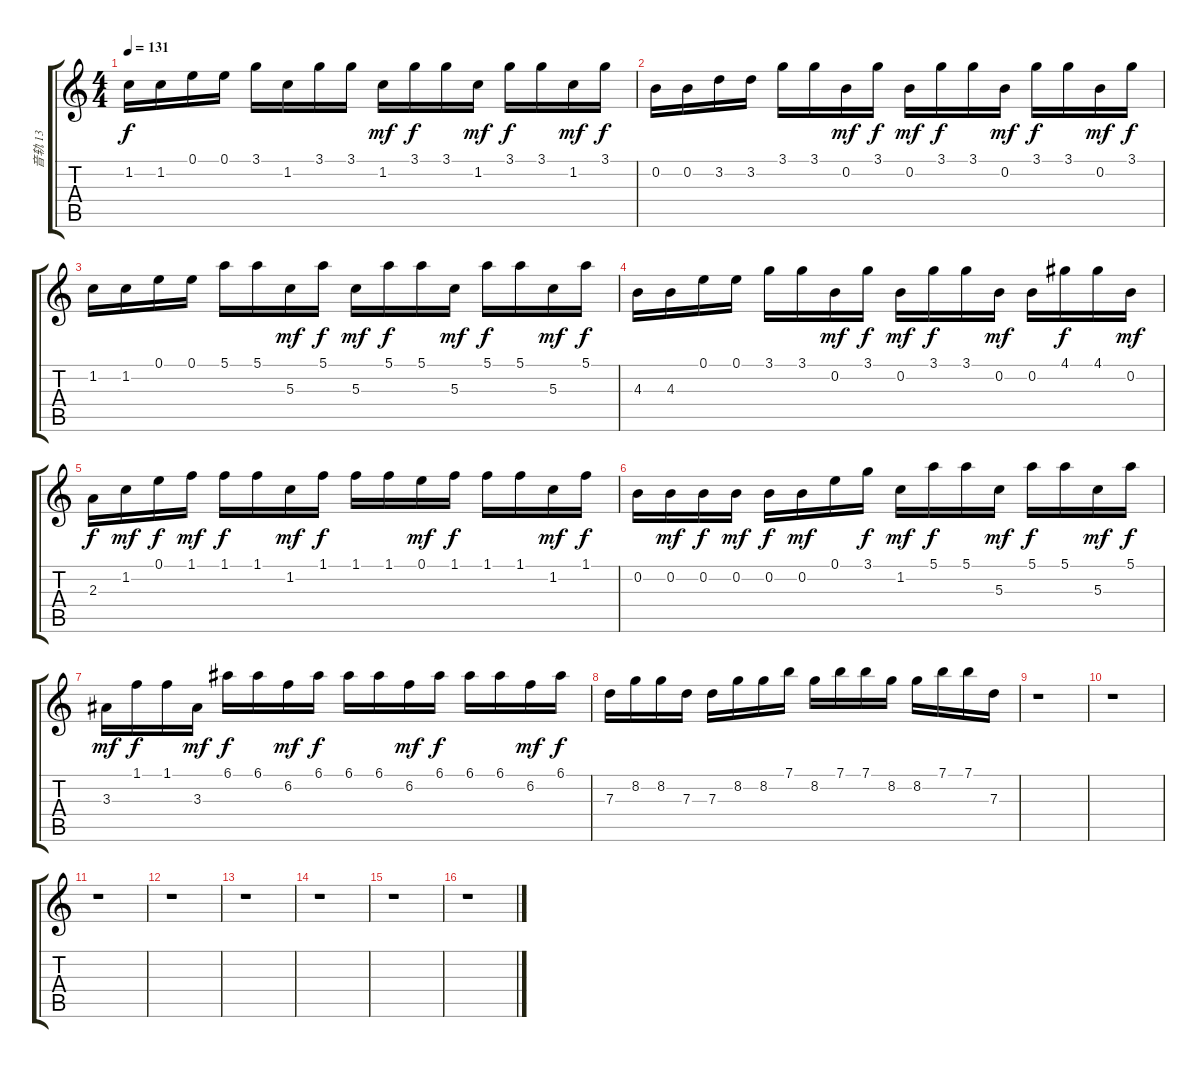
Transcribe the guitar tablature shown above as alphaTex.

\track ("音轨 13" "音轨 13") {instrument distortionguitar}
\staff {score tabs}
\tuning (E4 B3 G3 D3 A2 E2) {hide}
\ts (4 4)
\tempo 131
\clef g2
\ks c
1.2.16{dy f} 1.2.16 0.1.16 0.1.16 3.1.16 1.2.16 3.1.16 3.1.16 1.2.16{dy mf} 3.1.16{dy f} 3.1.16 1.2.16{dy mf} 3.1.16{dy f} 3.1.16 1.2.16{dy mf} 3.1.16{dy f} |
0.2.16 0.2.16 3.2.16 3.2.16 3.1.16 3.1.16 0.2.16{dy mf} 3.1.16{dy f} 0.2.16{dy mf} 3.1.16{dy f} 3.1.16 0.2.16{dy mf} 3.1.16{dy f} 3.1.16 0.2.16{dy mf} 3.1.16{dy f} |
1.2.16 1.2.16 0.1.16 0.1.16 5.1.16 5.1.16 5.3.16{dy mf} 5.1.16{dy f} 5.3.16{dy mf} 5.1.16{dy f} 5.1.16 5.3.16{dy mf} 5.1.16{dy f} 5.1.16 5.3.16{dy mf} 5.1.16{dy f} |
4.3.16 4.3.16 0.1.16 0.1.16 3.1.16 3.1.16 0.2.16{dy mf} 3.1.16{dy f} 0.2.16{dy mf} 3.1.16{dy f} 3.1.16 0.2.16{dy mf} 0.2.16 4.1.16{dy f} 4.1.16 0.2.16{dy mf} |
2.3.16{dy f} 1.2.16{dy mf} 0.1.16{dy f} 1.1.16{dy mf} 1.1.16{dy f} 1.1.16 1.2.16{dy mf} 1.1.16{dy f} 1.1.16 1.1.16 0.1.16{dy mf} 1.1.16{dy f} 1.1.16 1.1.16 1.2.16{dy mf} 1.1.16{dy f} |
0.2.16 0.2.16{dy mf} 0.2.16{dy f} 0.2.16{dy mf} 0.2.16{dy f} 0.2.16{dy mf} 0.1.16 3.1.16{dy f} 1.2.16{dy mf} 5.1.16{dy f} 5.1.16 5.3.16{dy mf} 5.1.16{dy f} 5.1.16 5.3.16{dy mf} 5.1.16{dy f} |
3.3.16{dy mf} 1.1.16{dy f} 1.1.16 3.3.16{dy mf} 6.1.16{dy f} 6.1.16 6.2.16{dy mf} 6.1.16{dy f} 6.1.16 6.1.16 6.2.16{dy mf} 6.1.16{dy f} 6.1.16 6.1.16 6.2.16{dy mf} 6.1.16{dy f} |
7.3.16 8.2.16 8.2.16 7.3.16 7.3.16 8.2.16 8.2.16 7.1.16 8.2.16 7.1.16 7.1.16 8.2.16 8.2.16 7.1.16 7.1.16 7.3.16 |
r.1 |
r.1 |
r.1 |
r.1 |
r.1 |
r.1 |
r.1 |
r.1
